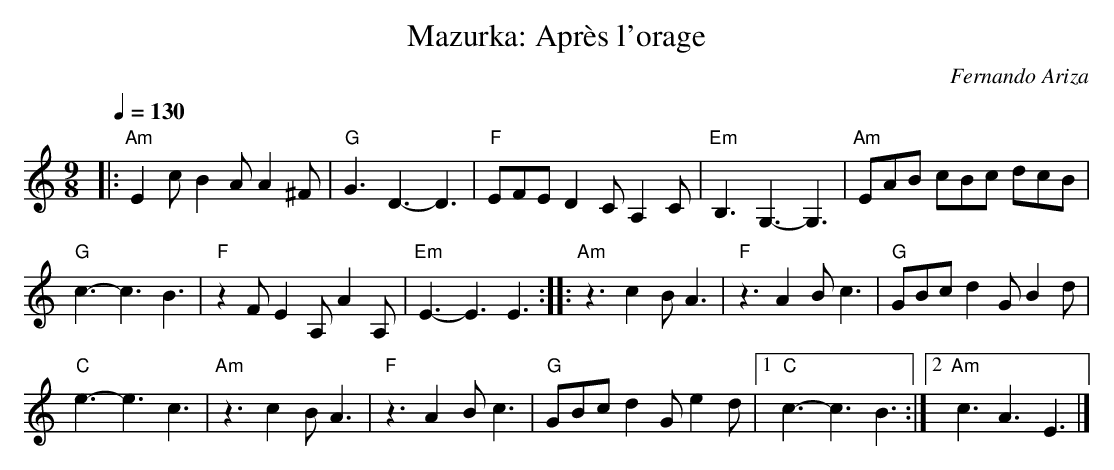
X:1
T:Mazurka: Après l'orage
C:Fernando Ariza
L:1/8
Q:1/4=130
M:9/8
K:C
|: "Am"E2c B2A A2^F | "G"G3 D3- D3 | "F"EFE D2C A,2C | "Em"B,3 G,3- G,3 | "Am"EAB cBc dcB |
"G"c3- c3 B3 | "F"z2F E2A, A2A, | "Em"E3- E3 E3 :: "Am"z3 c2B A3 | "F"z3 A2B c3 | "G"GBc d2G B2d |
"C"e3- e3 c3 | "Am"z3 c2B A3 | "F"z3 A2B c3 | "G"GBc d2G e2d |1 "C"c3- c3 B3 :|2 "Am"c3 A3 E3 |]
